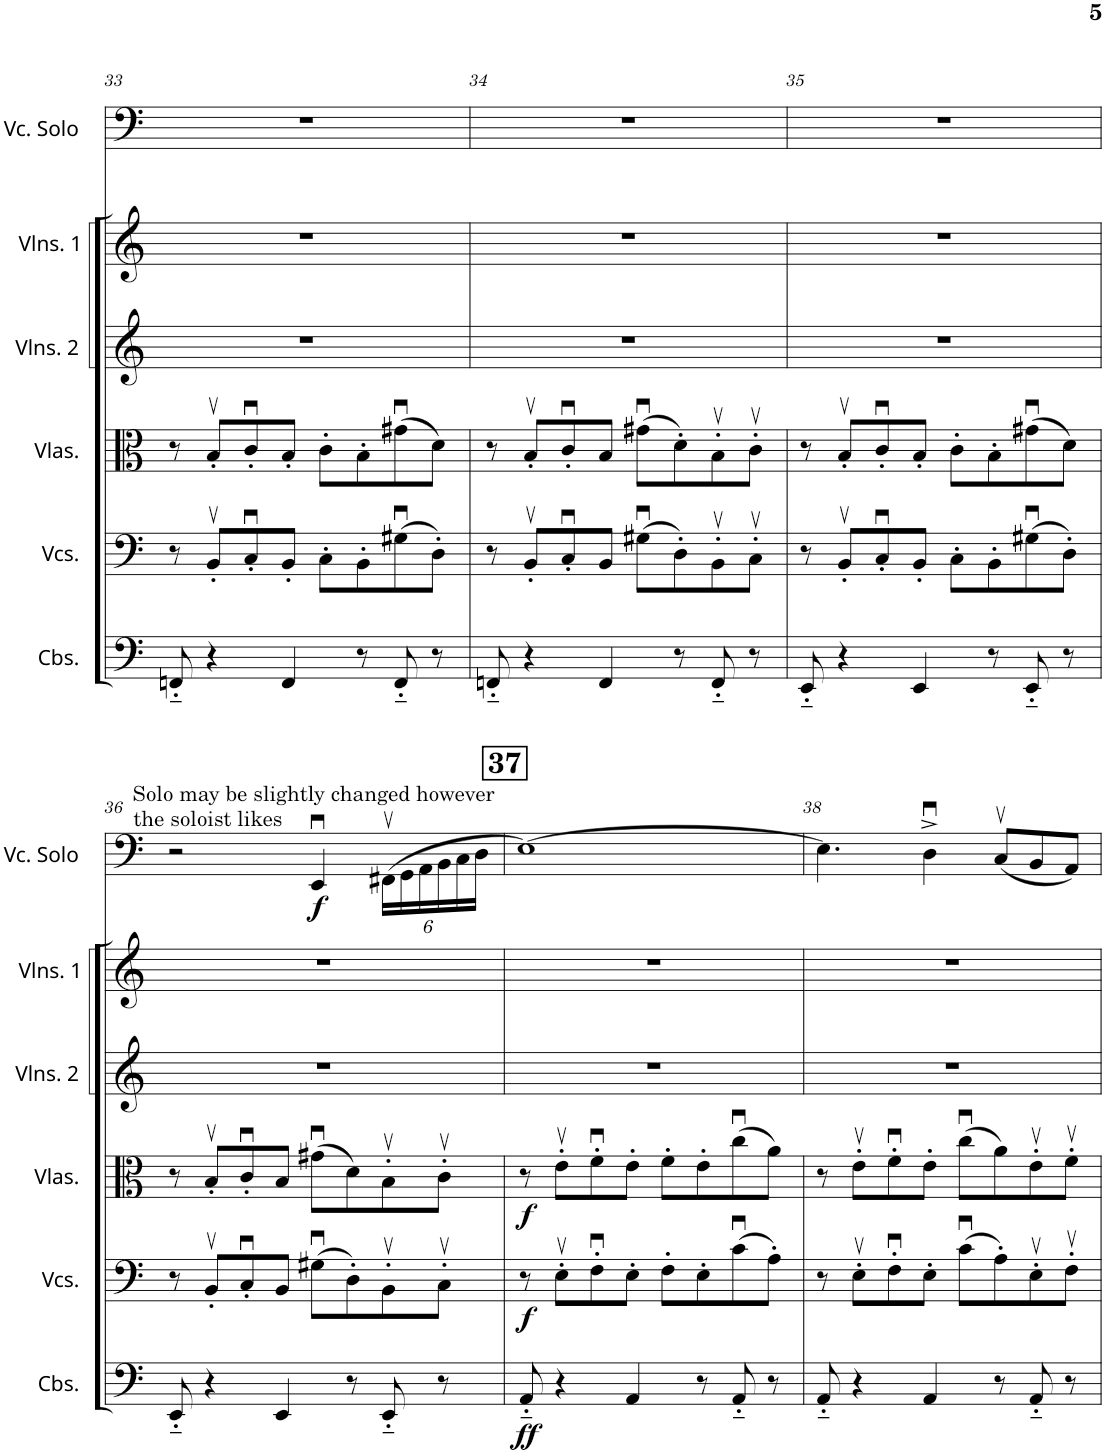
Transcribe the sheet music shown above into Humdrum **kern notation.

**kern	**dynam	**kern	**dynam	**kern	**dynam	**kern	**kern	**kern	**dynam
*part6	*part6	*part5	*part5	*part4	*part4	*part3	*part2	*part1	*part1
*staff6	*staff6	*staff5	*staff5	*staff4	*staff4	*staff3	*staff2	*staff1	*staff1
*I"Contrabasses	*	*I"Violoncellos	*	*I"Violas	*	*I"Violins 2	*I"Violins 1	*I"Violoncello Solo	*
*I'Cbs.	*	*I'Vcs.	*	*I'Vlas.	*	*I'Vlns. 2	*I'Vlns. 1	*I'Vc. Solo	*
!!LO:PB:g=z
*clefF4	*	*clefF4	*	*clefC3	*	*clefG2	*clefG2	*clefF4	*
*Trd7c12	*	*	*	*	*	*	*	*	*
*k[]	*	*k[]	*	*k[]	*	*k[]	*k[]	*k[]	*
*M4/4	*	*M4/4	*	*M4/4	*	*M4/4	*M4/4	*M4/4	*
=33	=33	=33	=33	=33	=33	=33	=33	=33	=33
8FFn'~/	.	8r	.	8r	.	1r	1r	1r	.
4r	.	8BBv'/L	.	8Bv'/L	.	.	.	.	.
.	.	8Cu'/	.	8cu'/	.	.	.	.	.
4FF/	.	8BB'/J	.	8B'/J	.	.	.	.	.
.	.	8C'\L	.	8c'\L	.	.	.	.	.
8r	.	8BB'\	.	8B'\	.	.	.	.	.
8FF'~/	.	(8G#Xu\	.	(8g#Xu\	.	.	.	.	.
8r	.	8D'\J)	.	8d\J)	.	.	.	.	.
=34	=34	=34	=34	=34	=34	=34	=34	=34	=34
8FFn'~/	.	8r	.	8r	.	1r	1r	1r	.
4r	.	8BBv'/L	.	8Bv'/L	.	.	.	.	.
.	.	8Cu'/	.	8cu'/	.	.	.	.	.
4FF/	.	8BB/J	.	8B/J	.	.	.	.	.
.	.	(8G#Xu\L	.	(8g#Xu\L	.	.	.	.	.
8r	.	8D'\)	.	8d'\)	.	.	.	.	.
8FF'~/	.	8BBv'\	.	8Bv'\	.	.	.	.	.
8r	.	8Cv'\J	.	8cv'\J	.	.	.	.	.
=35	=35	=35	=35	=35	=35	=35	=35	=35	=35
8EE'~/	.	8r	.	8r	.	1r	1r	1r	.
4r	.	8BBv'/L	.	8Bv'/L	.	.	.	.	.
.	.	8Cu'/	.	8cu'/	.	.	.	.	.
4EE/	.	8BB'/J	.	8B'/J	.	.	.	.	.
.	.	8C'\L	.	8c'\L	.	.	.	.	.
8r	.	8BB'\	.	8B'\	.	.	.	.	.
8EE'~/	.	(8G#Xu\	.	(8g#Xu\	.	.	.	.	.
8r	.	8D'\J)	.	8d\J)	.	.	.	.	.
!!LO:LB:g=z
=36	=36	=36	=36	=36	=36	=36	=36	=36	=36
!	!	!	!	!	!	!	!	!LO:TX:a:t=Solo may be slightly changed however	!
!	!	!	!	!	!	!	!	!LO:TX:a:t=the soloist likes	!
8EE'~/	.	8r	.	8r	.	1r	1r	2r	.
4r	.	8BBv'/L	.	8Bv'/L	.	.	.	.	.
.	.	8Cu'/	.	8cu'/	.	.	.	.	.
4EE/	.	8BB/J	.	8B/J	.	.	.	.	.
!	!	!	!	!	!	!	!	!	!LO:DY:b
.	.	(8G#Xu\L	.	(8g#Xu\L	.	.	.	4EEu/	f
8r	.	8D'\)	.	8d\)	.	.	.	.	.
*	*	*	*	*	*	*	*	*Xbrackettup	*
8EE'~/	.	8BBv'\	.	8Bv'\	.	.	.	(24FF#Xv\LL	.
.	.	.	.	.	.	.	.	24GG\	.
.	.	.	.	.	.	.	.	24AA\	.
8r	.	8Cv'\J	.	8cv'\J	.	.	.	24BB\	.
.	.	.	.	.	.	.	.	24C\	.
.	.	.	.	.	.	.	.	24D\JJ	.
!!LO:REH:place=s1:a:B:cj:fs=14:t=37
=37	=37	=37	=37	=37	=37	=37	=37	=37	=37
!	!LO:DY:b	!	!LO:DY:b	!	!LO:DY:b	!	!	!	!
8AA'~/	ff	8r	f	8r	f	1r	1r	[1E)	.
4r	.	8Ev'\L	.	8ev'\L	.	.	.	.	.
.	.	8Fu'\	.	8fu'\	.	.	.	.	.
4AA/	.	8E'\J	.	8e'\J	.	.	.	.	.
.	.	8F'\L	.	8f'\L	.	.	.	.	.
8r	.	8E'\	.	8e'\	.	.	.	.	.
8AA'~/	.	(8cu\	.	(8ccu\	.	.	.	.	.
8r	.	8A'\J)	.	8a\J)	.	.	.	.	.
=38	=38	=38	=38	=38	=38	=38	=38	=38	=38
8AA'~/	.	8r	.	8r	.	1r	1r	4.E\]	.
4r	.	8Ev'\L	.	8ev'\L	.	.	.	.	.
.	.	8Fu'\	.	8fu'\	.	.	.	.	.
4AA/	.	8E'\J	.	8e'\J	.	.	.	4Du^\	.
.	.	(8cu\L	.	(8ccu\L	.	.	.	.	.
8r	.	8A'\)	.	8a\)	.	.	.	(8Cv/L	.
8AA'~/	.	8Ev'\	.	8ev'\	.	.	.	8BB/	.
8r	.	8Fv'\J	.	8fv'\J	.	.	.	8AA/J)	.
=	=	=	=	=	=	=	=	=	=
*-	*-	*-	*-	*-	*-	*-	*-	*-	*-
